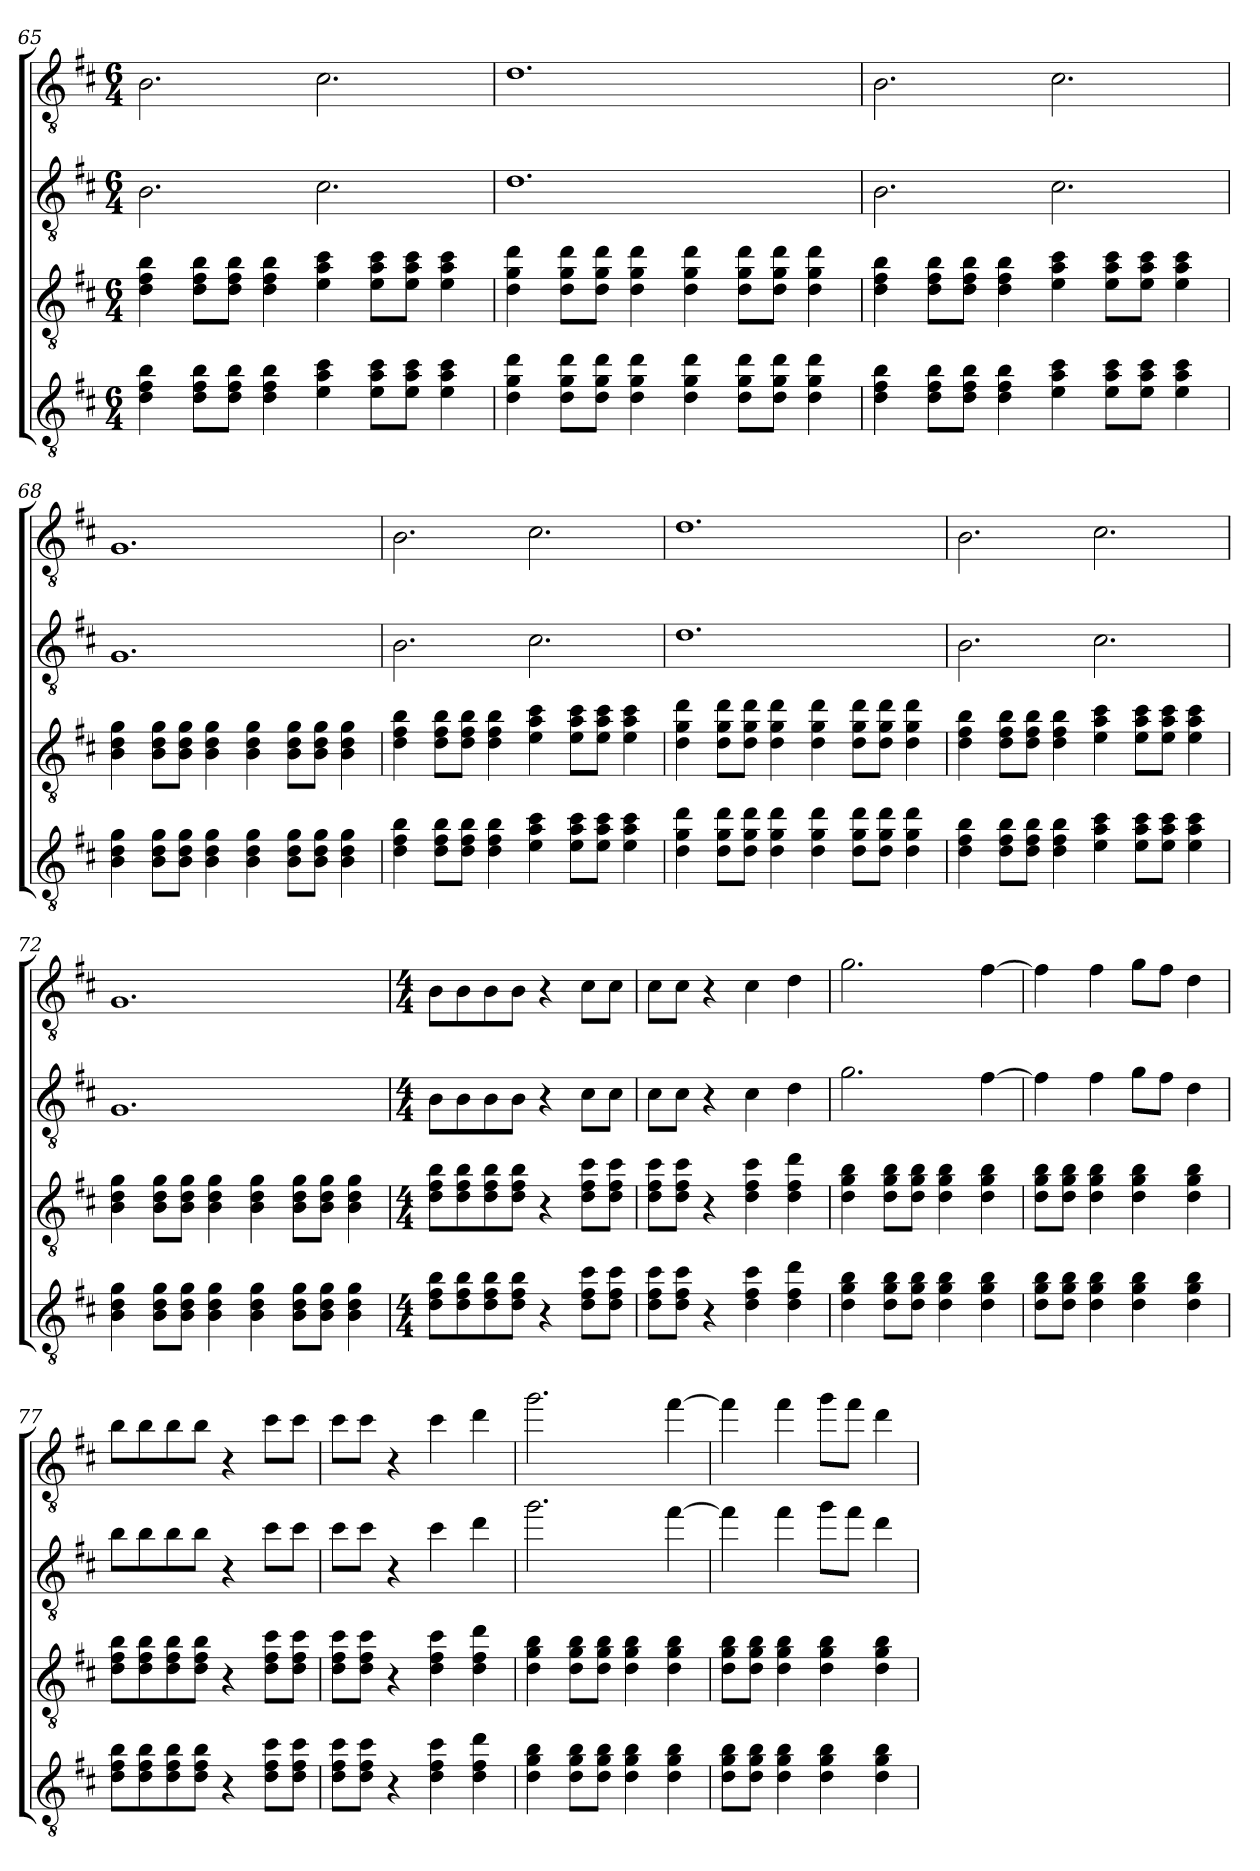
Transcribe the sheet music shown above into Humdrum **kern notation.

**kern	**kern	**kern	**kern
*part4	*part3	*part2	*part1
*staff4	*staff3	*staff2	*staff1
*clefGv2	*clefGv2	*clefGv2	*clefGv2
*k[f#c#]	*k[f#c#]	*k[f#c#]	*k[f#c#]
*M6/4	*M6/4	*M6/4	*M6/4
=65	=65	=65	=65
4d 4f# 4b	4d 4f# 4b	2.B	2.B
8d 8f# 8bL	8d 8f# 8bL	.	.
8d 8f# 8bJ	8d 8f# 8bJ	.	.
4d 4f# 4b	4d 4f# 4b	.	.
4e 4a 4cc#	4e 4a 4cc#	2.c#	2.c#
8e 8a 8cc#L	8e 8a 8cc#L	.	.
8e 8a 8cc#J	8e 8a 8cc#J	.	.
4e 4a 4cc#	4e 4a 4cc#	.	.
=66	=66	=66	=66
4d 4g 4dd	4d 4g 4dd	1.d	1.d
8d 8g 8ddL	8d 8g 8ddL	.	.
8d 8g 8ddJ	8d 8g 8ddJ	.	.
4d 4g 4dd	4d 4g 4dd	.	.
4d 4g 4dd	4d 4g 4dd	.	.
8d 8g 8ddL	8d 8g 8ddL	.	.
8d 8g 8ddJ	8d 8g 8ddJ	.	.
4d 4g 4dd	4d 4g 4dd	.	.
=67	=67	=67	=67
4d 4f# 4b	4d 4f# 4b	2.B	2.B
8d 8f# 8bL	8d 8f# 8bL	.	.
8d 8f# 8bJ	8d 8f# 8bJ	.	.
4d 4f# 4b	4d 4f# 4b	.	.
4e 4a 4cc#	4e 4a 4cc#	2.c#	2.c#
8e 8a 8cc#L	8e 8a 8cc#L	.	.
8e 8a 8cc#J	8e 8a 8cc#J	.	.
4e 4a 4cc#	4e 4a 4cc#	.	.
!!LO:LB:g=z
=68	=68	=68	=68
4B 4d 4g	4B 4d 4g	1.G	1.G
8B 8d 8gL	8B 8d 8gL	.	.
8B 8d 8gJ	8B 8d 8gJ	.	.
4B 4d 4g	4B 4d 4g	.	.
4B 4d 4g	4B 4d 4g	.	.
8B 8d 8gL	8B 8d 8gL	.	.
8B 8d 8gJ	8B 8d 8gJ	.	.
4B 4d 4g	4B 4d 4g	.	.
=69	=69	=69	=69
4d 4f# 4b	4d 4f# 4b	2.B	2.B
8d 8f# 8bL	8d 8f# 8bL	.	.
8d 8f# 8bJ	8d 8f# 8bJ	.	.
4d 4f# 4b	4d 4f# 4b	.	.
4e 4a 4cc#	4e 4a 4cc#	2.c#	2.c#
8e 8a 8cc#L	8e 8a 8cc#L	.	.
8e 8a 8cc#J	8e 8a 8cc#J	.	.
4e 4a 4cc#	4e 4a 4cc#	.	.
=70	=70	=70	=70
4d 4g 4dd	4d 4g 4dd	1.d	1.d
8d 8g 8ddL	8d 8g 8ddL	.	.
8d 8g 8ddJ	8d 8g 8ddJ	.	.
4d 4g 4dd	4d 4g 4dd	.	.
4d 4g 4dd	4d 4g 4dd	.	.
8d 8g 8ddL	8d 8g 8ddL	.	.
8d 8g 8ddJ	8d 8g 8ddJ	.	.
4d 4g 4dd	4d 4g 4dd	.	.
=71	=71	=71	=71
4d 4f# 4b	4d 4f# 4b	2.B	2.B
8d 8f# 8bL	8d 8f# 8bL	.	.
8d 8f# 8bJ	8d 8f# 8bJ	.	.
4d 4f# 4b	4d 4f# 4b	.	.
4e 4a 4cc#	4e 4a 4cc#	2.c#	2.c#
8e 8a 8cc#L	8e 8a 8cc#L	.	.
8e 8a 8cc#J	8e 8a 8cc#J	.	.
4e 4a 4cc#	4e 4a 4cc#	.	.
!!LO:LB:g=z
=72	=72	=72	=72
4B 4d 4g	4B 4d 4g	1.G	1.G
8B 8d 8gL	8B 8d 8gL	.	.
8B 8d 8gJ	8B 8d 8gJ	.	.
4B 4d 4g	4B 4d 4g	.	.
4B 4d 4g	4B 4d 4g	.	.
8B 8d 8gL	8B 8d 8gL	.	.
8B 8d 8gJ	8B 8d 8gJ	.	.
4B 4d 4g	4B 4d 4g	.	.
=73	=73	=73	=73
*M4/4	*M4/4	*M4/4	*M4/4
8d 8f# 8bL	8d 8f# 8bL	8BL	8BL
8d 8f# 8b	8d 8f# 8b	8B	8B
8d 8f# 8b	8d 8f# 8b	8B	8B
8d 8f# 8bJ	8d 8f# 8bJ	8BJ	8BJ
4r	4r	4r	4r
8d 8f# 8cc#L	8d 8f# 8cc#L	8c#L	8c#L
8d 8f# 8cc#J	8d 8f# 8cc#J	8c#J	8c#J
=74	=74	=74	=74
8d 8f# 8cc#L	8d 8f# 8cc#L	8c#L	8c#L
8d 8f# 8cc#J	8d 8f# 8cc#J	8c#J	8c#J
4r	4r	4r	4r
4d 4f# 4cc#	4d 4f# 4cc#	4c#	4c#
4d 4f# 4dd	4d 4f# 4dd	4d	4d
=75	=75	=75	=75
4d 4g 4b	4d 4g 4b	2.g	2.g
8d 8g 8bL	8d 8g 8bL	.	.
8d 8g 8bJ	8d 8g 8bJ	.	.
4d 4g 4b	4d 4g 4b	.	.
4d 4g 4b	4d 4g 4b	[4f#	[4f#
=76	=76	=76	=76
8d 8g 8bL	8d 8g 8bL	4f#]	4f#]
8d 8g 8bJ	8d 8g 8bJ	.	.
4d 4g 4b	4d 4g 4b	4f#	4f#
4d 4g 4b	4d 4g 4b	8gL	8gL
.	.	8f#J	8f#J
4d 4g 4b	4d 4g 4b	4d	4d
!!LO:PB:g=z
=77	=77	=77	=77
8d 8f# 8bL	8d 8f# 8bL	8bL	8bL
8d 8f# 8b	8d 8f# 8b	8b	8b
8d 8f# 8b	8d 8f# 8b	8b	8b
8d 8f# 8bJ	8d 8f# 8bJ	8bJ	8bJ
4r	4r	4r	4r
8d 8f# 8cc#L	8d 8f# 8cc#L	8cc#L	8cc#L
8d 8f# 8cc#J	8d 8f# 8cc#J	8cc#J	8cc#J
=78	=78	=78	=78
8d 8f# 8cc#L	8d 8f# 8cc#L	8cc#L	8cc#L
8d 8f# 8cc#J	8d 8f# 8cc#J	8cc#J	8cc#J
4r	4r	4r	4r
4d 4f# 4cc#	4d 4f# 4cc#	4cc#	4cc#
4d 4f# 4dd	4d 4f# 4dd	4dd	4dd
=79	=79	=79	=79
4d 4g 4b	4d 4g 4b	2.gg	2.gg
8d 8g 8bL	8d 8g 8bL	.	.
8d 8g 8bJ	8d 8g 8bJ	.	.
4d 4g 4b	4d 4g 4b	.	.
4d 4g 4b	4d 4g 4b	[4ff#	[4ff#
=80	=80	=80	=80
8d 8g 8bL	8d 8g 8bL	4ff#]	4ff#]
8d 8g 8bJ	8d 8g 8bJ	.	.
4d 4g 4b	4d 4g 4b	4ff#	4ff#
4d 4g 4b	4d 4g 4b	8ggL	8ggL
.	.	8ff#J	8ff#J
4d 4g 4b	4d 4g 4b	4dd	4dd
=	=	=	=
*-	*-	*-	*-
